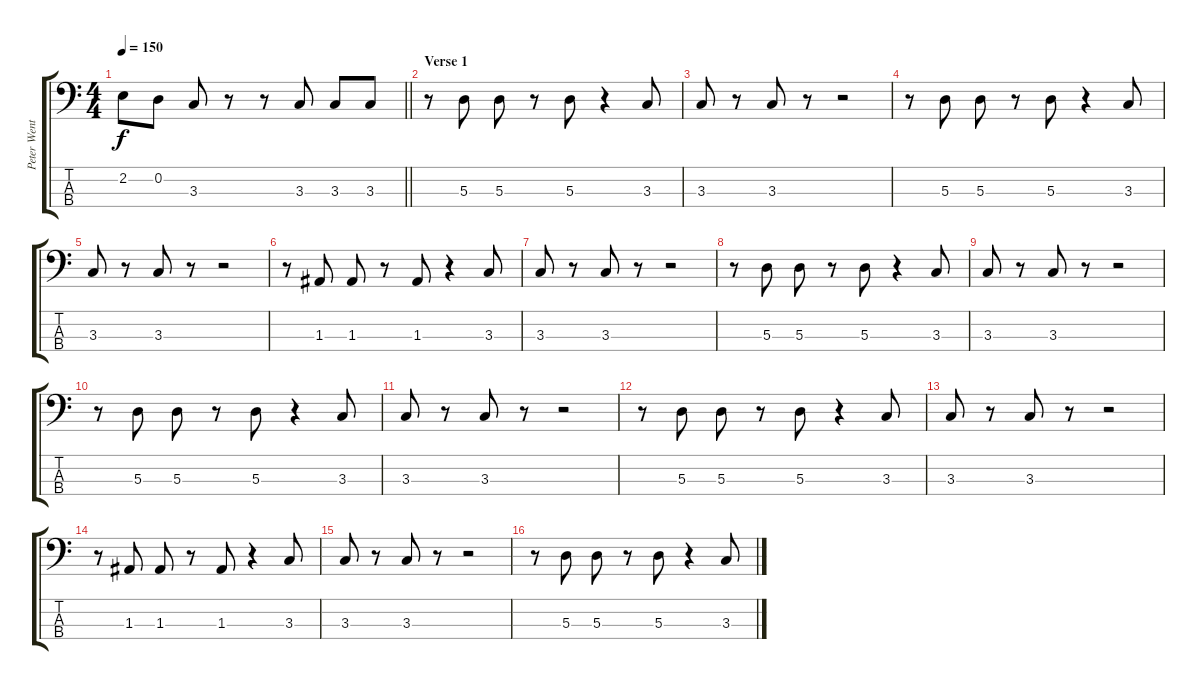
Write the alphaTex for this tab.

\track ("Peter Wentz (Bass)" "Peter Went") {instrument electricbassfinger}
\staff {score tabs}
\tuning (G2 D2 A1 D1) {hide}
\ts (4 4)
\tempo 150
\clef f4
\barLineRight lightlight
\ks c
2.2{t}.8{dy f} 0.2.8 3.3.8 r.8 r.8 3.3.8 3.3.8 3.3.8 |
\section ("" "Verse 1")
r.8 5.3.8 5.3.8 r.8 5.3.8 r.4 3.3.8 |
3.3.8 r.8 3.3.8 r.8 r.2 |
r.8 5.3.8 5.3.8 r.8 5.3.8 r.4 3.3.8 |
3.3.8 r.8 3.3.8 r.8 r.2 |
r.8 1.3.8 1.3.8 r.8 1.3.8 r.4 3.3.8 |
3.3.8 r.8 3.3.8 r.8 r.2 |
r.8 5.3.8 5.3.8 r.8 5.3.8 r.4 3.3.8 |
3.3.8 r.8 3.3.8 r.8 r.2 |
r.8 5.3.8 5.3.8 r.8 5.3.8 r.4 3.3.8 |
3.3.8 r.8 3.3.8 r.8 r.2 |
r.8 5.3.8 5.3.8 r.8 5.3.8 r.4 3.3.8 |
3.3.8 r.8 3.3.8 r.8 r.2 |
r.8 1.3.8 1.3.8 r.8 1.3.8 r.4 3.3.8 |
3.3.8 r.8 3.3.8 r.8 r.2 |
r.8 5.3.8 5.3.8 r.8 5.3.8 r.4 3.3.8
